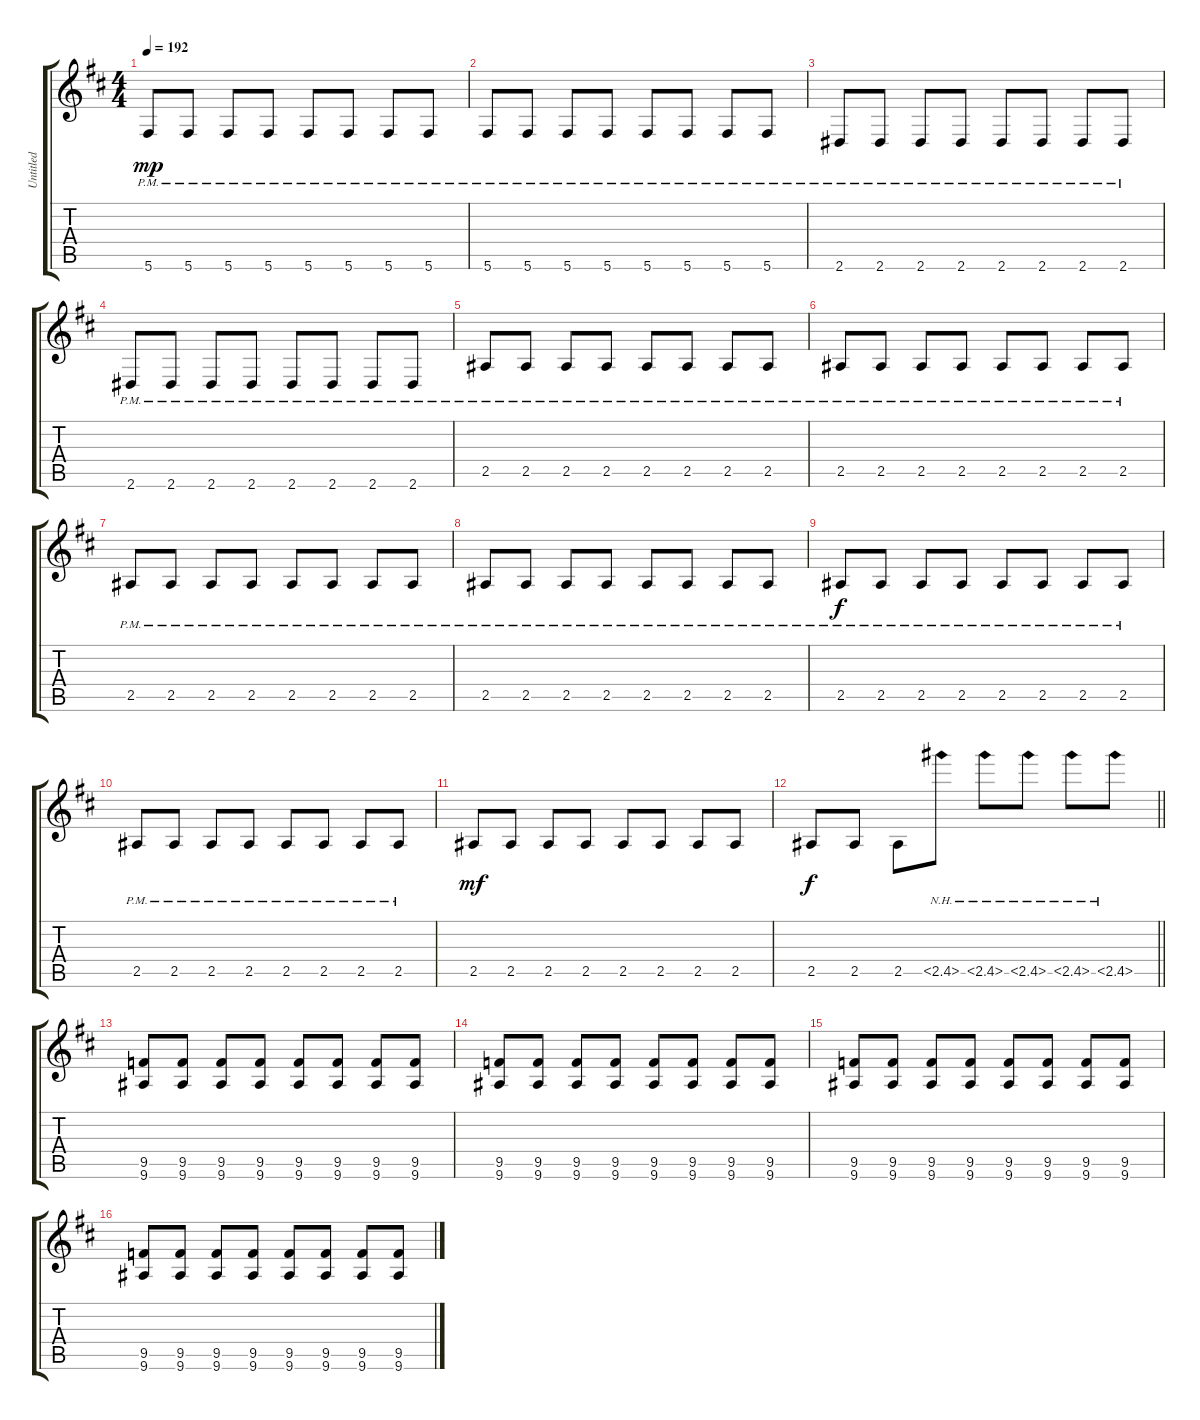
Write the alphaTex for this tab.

\track ("Untitled" "Untitled") {instrument distortionguitar}
\staff {score tabs}
\tuning (Eb4 Bb3 Gb3 Db3 Ab2 Db2) {hide}
\ts (4 4)
\tempo 192
\clef g2
\ks d
5.6{pm}.8{dy mp} 5.6{pm}.8 5.6{pm}.8 5.6{pm}.8 5.6{pm}.8 5.6{pm}.8 5.6{pm}.8 5.6{pm}.8 |
5.6{pm}.8 5.6{pm}.8 5.6{pm}.8 5.6{pm}.8 5.6{pm}.8 5.6{pm}.8 5.6{pm}.8 5.6{pm}.8 |
2.6{pm}.8 2.6{pm}.8 2.6{pm}.8 2.6{pm}.8 2.6{pm}.8 2.6{pm}.8 2.6{pm}.8 2.6{pm}.8 |
2.6{pm}.8 2.6{pm}.8 2.6{pm}.8 2.6{pm}.8 2.6{pm}.8 2.6{pm}.8 2.6{pm}.8 2.6{pm}.8 |
2.5{pm}.8 2.5{pm}.8 2.5{pm}.8 2.5{pm}.8 2.5{pm}.8 2.5{pm}.8 2.5{pm}.8 2.5{pm}.8 |
2.5{pm}.8 2.5{pm}.8 2.5{pm}.8 2.5{pm}.8 2.5{pm}.8 2.5{pm}.8 2.5{pm}.8 2.5{pm}.8 |
2.5{pm}.8 2.5{pm}.8 2.5{pm}.8 2.5{pm}.8 2.5{pm}.8 2.5{pm}.8 2.5{pm}.8 2.5{pm}.8 |
2.5{pm}.8 2.5{pm}.8 2.5{pm}.8 2.5{pm}.8 2.5{pm}.8 2.5{pm}.8 2.5{pm}.8 2.5{pm}.8 |
2.5{pm}.8{dy f} 2.5{pm}.8 2.5{pm}.8 2.5{pm}.8 2.5{pm}.8 2.5{pm}.8 2.5{pm}.8 2.5{pm}.8 |
2.5{pm}.8 2.5{pm}.8 2.5{pm}.8 2.5{pm}.8 2.5{pm}.8 2.5{pm}.8 2.5{pm}.8 2.5{pm}.8 |
2.5.8{dy mf} 2.5.8 2.5.8 2.5.8 2.5.8 2.5.8 2.5.8 2.5.8 |
\barLineRight lightlight
2.5.8{dy f} 2.5.8 2.5.8 2.5{nh}.8 2.5{nh}.8 2.5{nh}.8 2.5{nh}.8 2.5{nh}.8 |
(9.5 9.6).8 (9.5 9.6).8 (9.5 9.6).8 (9.5 9.6).8 (9.5 9.6).8 (9.5 9.6).8 (9.5 9.6).8 (9.5 9.6).8 |
(9.5 9.6).8 (9.5 9.6).8 (9.5 9.6).8 (9.5 9.6).8 (9.5 9.6).8 (9.5 9.6).8 (9.5 9.6).8 (9.5 9.6).8 |
(9.5 9.6).8 (9.5 9.6).8 (9.5 9.6).8 (9.5 9.6).8 (9.5 9.6).8 (9.5 9.6).8 (9.5 9.6).8 (9.5 9.6).8 |
(9.5 9.6).8 (9.5 9.6).8 (9.5 9.6).8 (9.5 9.6).8 (9.5 9.6).8 (9.5 9.6).8 (9.5 9.6).8 (9.5 9.6).8
